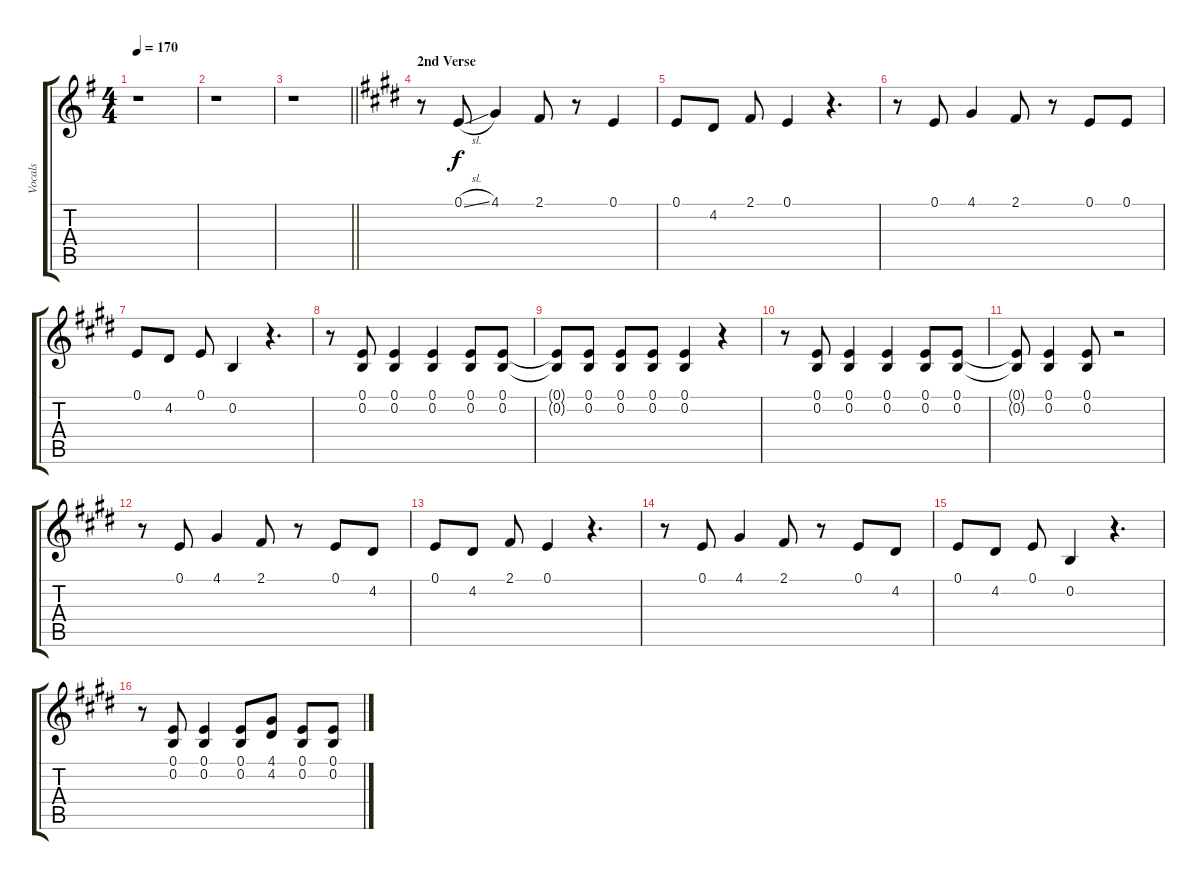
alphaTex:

\track ("Vocals" "Vocals") {instrument violin}
\staff {score tabs}
\tuning (E4 B3 G3 D3 A2 E2) {hide}
\ts (4 4)
\tempo 170
\clef g2
\ks eminor
r.1{dy f} |
r.1 |
\barLineRight lightlight
r.1 |
\section ("" "2nd Verse")
\ks e
r.8 0.1{sl}.8 4.1.4 2.1.8 r.8 0.1.4 |
0.1.8 4.2.8 2.1.8 0.1.4 r.4{d} |
r.8 0.1.8 4.1.4 2.1.8 r.8 0.1.8 0.1.8 |
0.1.8 4.2.8 0.1.8 0.2.4 r.4{d} |
r.8 (0.1 0.2).8 (0.1 0.2).4 (0.1 0.2).4 (0.1 0.2).8 (0.1 0.2).8 |
(0.1{t} 0.2{t}).8 (0.1 0.2).8 (0.1 0.2).8 (0.1 0.2).8 (0.1 0.2).4 r.4 |
r.8 (0.1 0.2).8 (0.1 0.2).4 (0.1 0.2).4 (0.1 0.2).8 (0.1 0.2).8 |
(0.1{t} 0.2{t}).8 (0.1 0.2).4 (0.1 0.2).8 r.2 |
r.8 0.1.8 4.1.4 2.1.8 r.8 0.1.8 4.2.8 |
0.1.8 4.2.8 2.1.8 0.1.4 r.4{d} |
r.8 0.1.8 4.1.4 2.1.8 r.8 0.1.8 4.2.8 |
0.1.8 4.2.8 0.1.8 0.2.4 r.4{d} |
r.8 (0.1 0.2).8 (0.1 0.2).4 (0.1 0.2).8 (4.1 4.2).8 (0.1 0.2).8 (0.1 0.2).8
